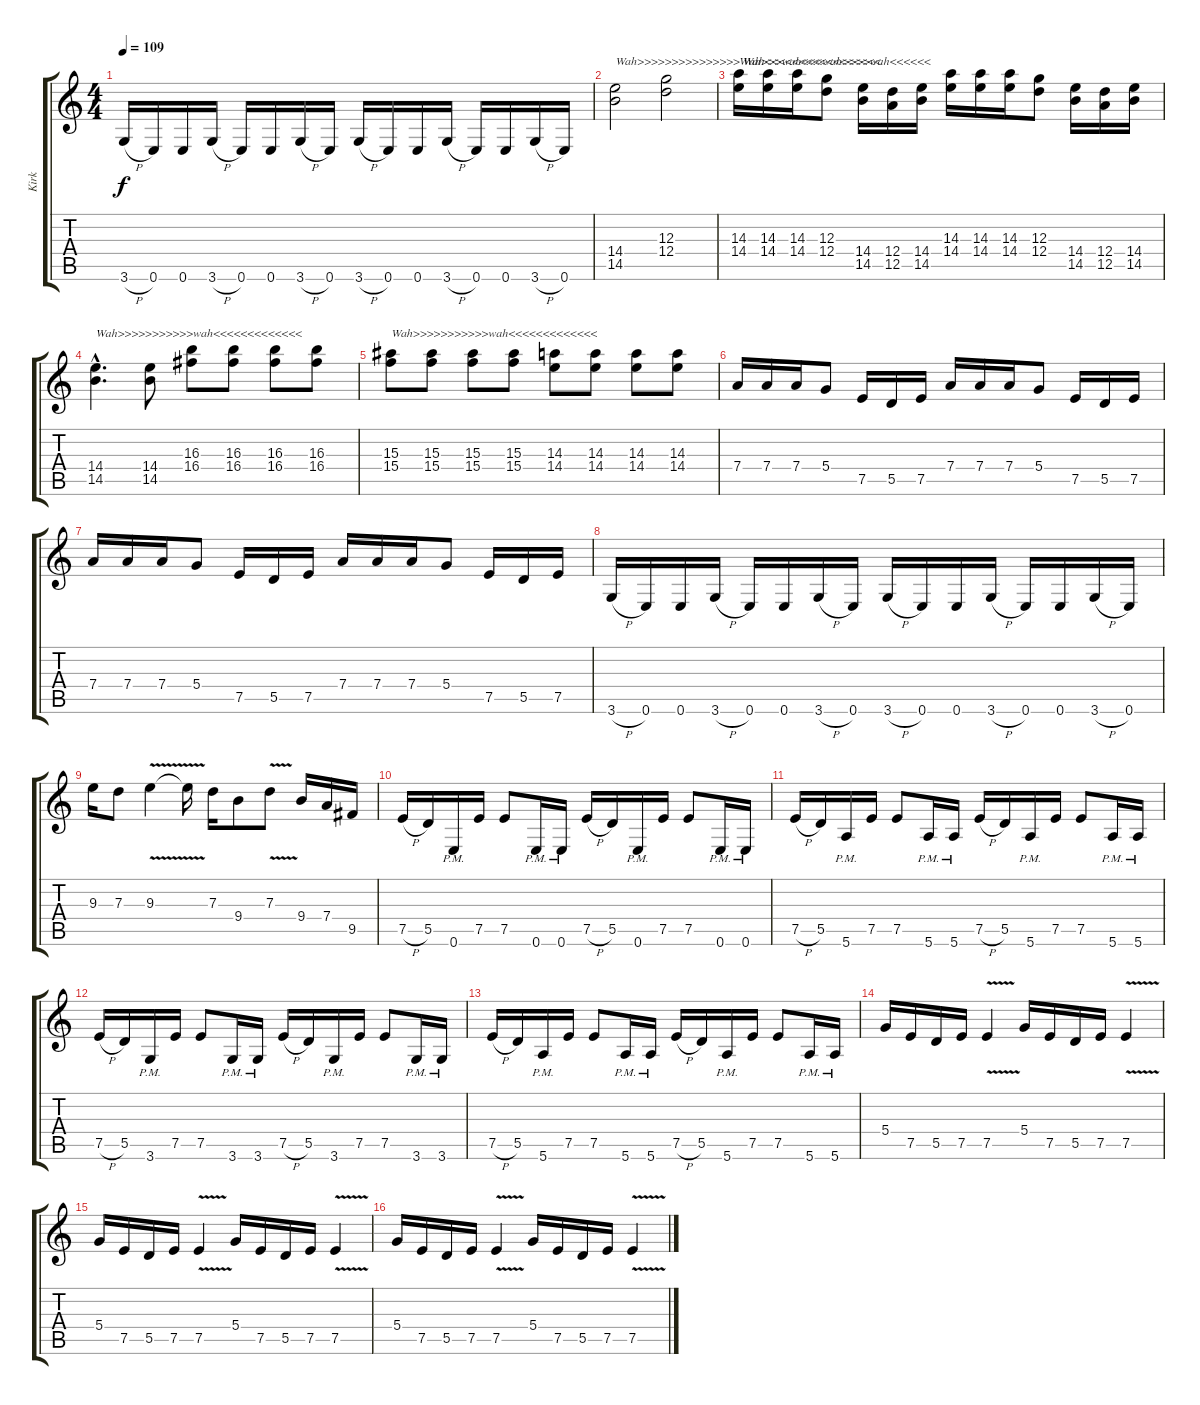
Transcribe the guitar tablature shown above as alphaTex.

\track ("Kirk" "Kirk") {instrument distortionguitar}
\staff {score tabs}
\tuning (E4 B3 G3 D3 A2 E2) {hide}
\ts (4 4)
\tempo 109
\clef g2
\ks c
3.6{h}.16{dy f} 0.6.16 0.6.16 3.6{h}.16 0.6.16 0.6.16 3.6{h}.16 0.6.16 3.6{h}.16 0.6.16 0.6.16 3.6{h}.16 0.6.16 0.6.16 3.6{h}.16 0.6.16 |
(14.4 14.5).2{txt "Wah>>>>>>>>>>>>>>> Wah<<<<<<<<<<<<<<<<<"} (12.3 12.4).2 |
(14.3 14.4).16{txt "Wah>>>wah<<<wah>>>>wah<<<<<<"} (14.3 14.4).16 (14.3 14.4).16 (12.3 12.4).8 (14.4 14.5).16 (12.4 12.5).16 (14.4 14.5).16 (14.3 14.4).16 (14.3 14.4).16 (14.3 14.4).16 (12.3 12.4).8 (14.4 14.5).16 (12.4 12.5).16 (14.4 14.5).16 |
(14.4{hac} 14.5{hac}).4{d txt "Wah>>>>>>>>>>>wah<<<<<<<<<<<<<"} (14.4 14.5).8 (16.3 16.4).8 (16.3 16.4).8 (16.3 16.4).8 (16.3 16.4).8 |
(15.3 15.4).8{txt "Wah>>>>>>>>>>>wah<<<<<<<<<<<<<"} (15.3 15.4).8 (15.3 15.4).8 (15.3 15.4).8 (14.3 14.4).8 (14.3 14.4).8 (14.3 14.4).8 (14.3 14.4).8 |
7.4.16 7.4.16 7.4.16 5.4.8 7.5.16 5.5.16 7.5.16 7.4.16 7.4.16 7.4.16 5.4.8 7.5.16 5.5.16 7.5.16 |
7.4.16 7.4.16 7.4.16 5.4.8 7.5.16 5.5.16 7.5.16 7.4.16 7.4.16 7.4.16 5.4.8 7.5.16 5.5.16 7.5.16 |
3.6{h}.16 0.6.16 0.6.16 3.6{h}.16 0.6.16 0.6.16 3.6{h}.16 0.6.16 3.6{h}.16 0.6.16 0.6.16 3.6{h}.16 0.6.16 0.6.16 3.6{h}.16 0.6.16 |
9.3.16 7.3.8 9.3{v}.4 9.3{t}.16 7.3.16 9.4.8 7.3{v}.8 9.4.16 7.4.16 9.5.16 |
7.5{h}.16 5.5.16 0.6{pm}.16 7.5.16 7.5.8 0.6{pm}.16 0.6{pm}.16 7.5{h}.16 5.5.16 0.6{pm}.16 7.5.16 7.5.8 0.6{pm}.16 0.6{pm}.16 |
7.5{h}.16 5.5.16 5.6{pm}.16 7.5.16 7.5.8 5.6{pm}.16 5.6{pm}.16 7.5{h}.16 5.5.16 5.6{pm}.16 7.5.16 7.5.8 5.6{pm}.16 5.6{pm}.16 |
7.5{h}.16 5.5.16 3.6{pm}.16 7.5.16 7.5.8 3.6{pm}.16 3.6{pm}.16 7.5{h}.16 5.5.16 3.6{pm}.16 7.5.16 7.5.8 3.6{pm}.16 3.6{pm}.16 |
7.5{h}.16 5.5.16 5.6{pm}.16 7.5.16 7.5.8 5.6{pm}.16 5.6{pm}.16 7.5{h}.16 5.5.16 5.6{pm}.16 7.5.16 7.5.8 5.6{pm}.16 5.6{pm}.16 |
5.4.16 7.5.16 5.5.16 7.5.16 7.5{v}.4 5.4.16 7.5.16 5.5.16 7.5.16 7.5{v}.4 |
5.4.16 7.5.16 5.5.16 7.5.16 7.5{v}.4 5.4.16 7.5.16 5.5.16 7.5.16 7.5{v}.4 |
5.4.16 7.5.16 5.5.16 7.5.16 7.5{v}.4 5.4.16 7.5.16 5.5.16 7.5.16 7.5{v}.4
